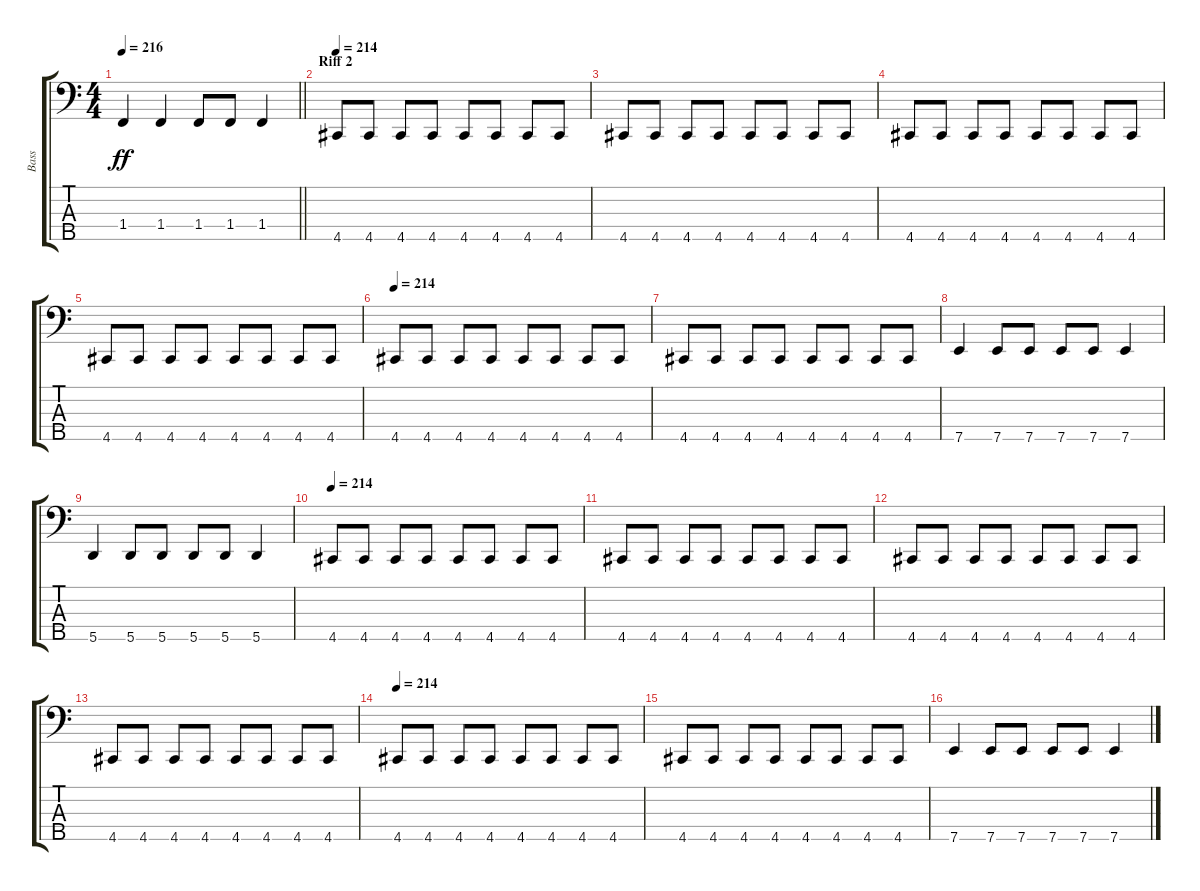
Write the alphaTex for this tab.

\track ("Bass" "Bass") {instrument electricbasspick}
\staff {score tabs}
\tuning (G2 D2 A1 E1 A0) {hide}
\ts (4 4)
\tempo 216
\clef f4
\barLineRight lightlight
\ks c
1.4.4{dy ff} 1.4.4 1.4.8 1.4.8 1.4.4 |
\section ("" "Riff 2")
\tempo 214
4.5.8 4.5.8 4.5.8 4.5.8 4.5.8 4.5.8 4.5.8 4.5.8 |
4.5.8 4.5.8 4.5.8 4.5.8 4.5.8 4.5.8 4.5.8 4.5.8 |
4.5.8 4.5.8 4.5.8 4.5.8 4.5.8 4.5.8 4.5.8 4.5.8 |
4.5.8 4.5.8 4.5.8 4.5.8 4.5.8 4.5.8 4.5.8 4.5.8 |
\tempo 214
4.5.8 4.5.8 4.5.8 4.5.8 4.5.8 4.5.8 4.5.8 4.5.8 |
4.5.8 4.5.8 4.5.8 4.5.8 4.5.8 4.5.8 4.5.8 4.5.8 |
7.5.4 7.5.8 7.5.8 7.5.8 7.5.8 7.5.4 |
5.5.4 5.5.8 5.5.8 5.5.8 5.5.8 5.5.4 |
\tempo 214
4.5.8 4.5.8 4.5.8 4.5.8 4.5.8 4.5.8 4.5.8 4.5.8 |
4.5.8 4.5.8 4.5.8 4.5.8 4.5.8 4.5.8 4.5.8 4.5.8 |
4.5.8 4.5.8 4.5.8 4.5.8 4.5.8 4.5.8 4.5.8 4.5.8 |
4.5.8 4.5.8 4.5.8 4.5.8 4.5.8 4.5.8 4.5.8 4.5.8 |
\tempo 214
4.5.8 4.5.8 4.5.8 4.5.8 4.5.8 4.5.8 4.5.8 4.5.8 |
4.5.8 4.5.8 4.5.8 4.5.8 4.5.8 4.5.8 4.5.8 4.5.8 |
7.5.4 7.5.8 7.5.8 7.5.8 7.5.8 7.5.4
